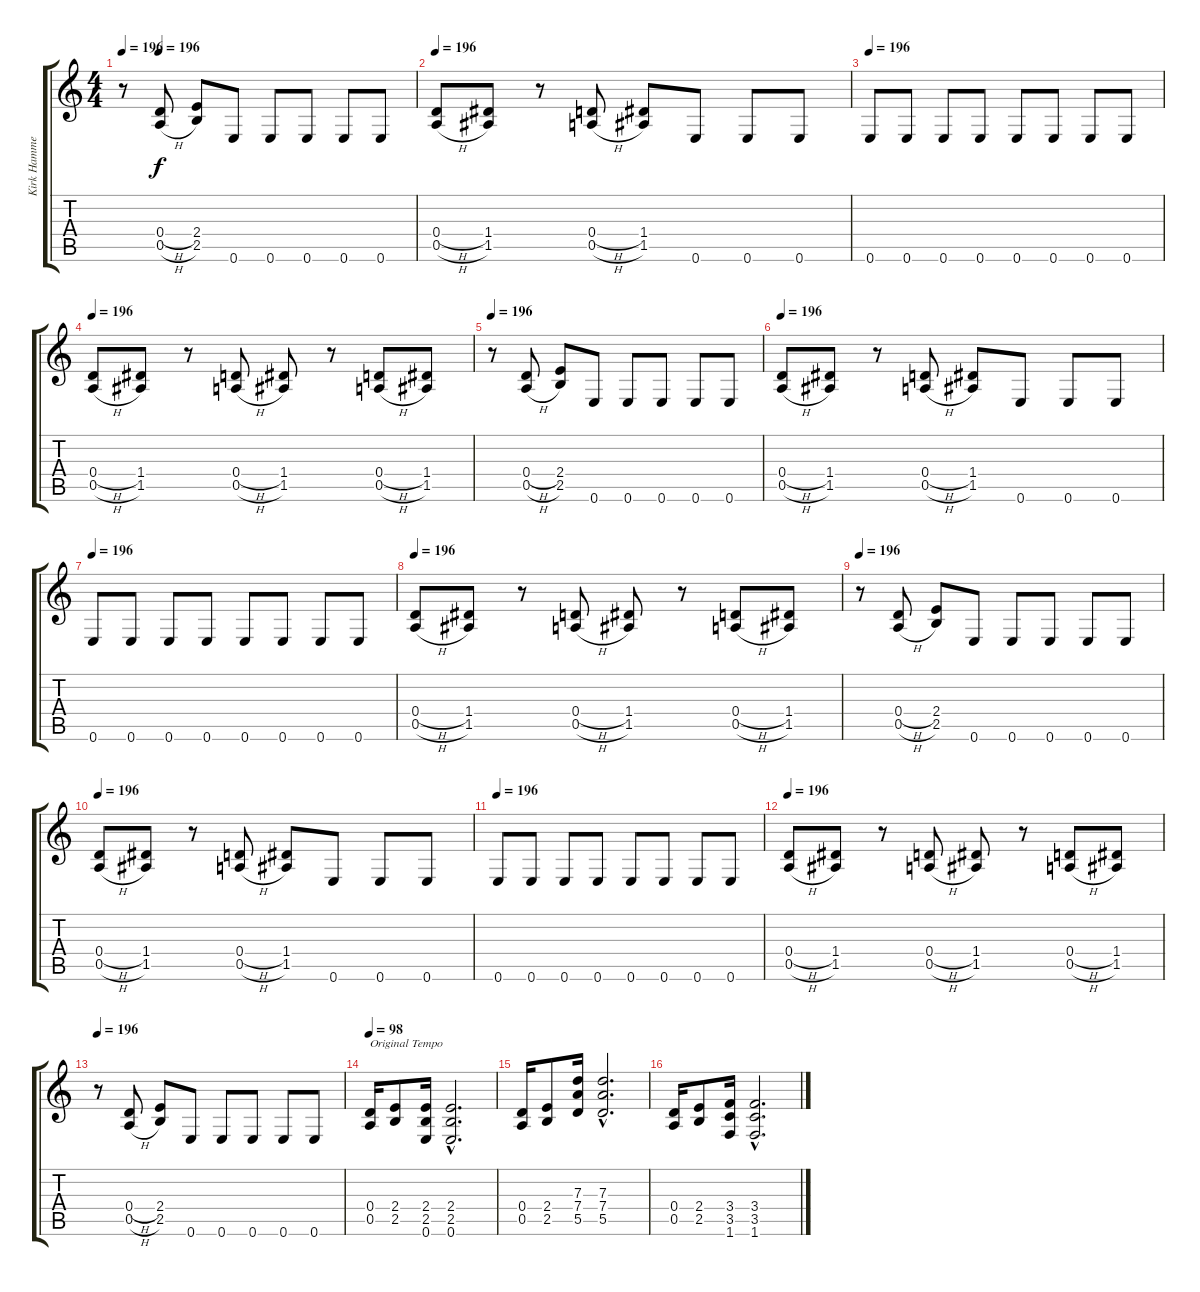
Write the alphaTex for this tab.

\track ("Kirk Hammet" "Kirk Hamme") {instrument distortionguitar}
\staff {score tabs}
\tuning (E4 B3 G3 D3 A2 E2) {hide}
\ts (4 4)
\tempo 196
\tempo (196 0.125)
\clef g2
\ks c
r.8{dy f} (0.4{h} 0.5{h}).8 (2.4 2.5).8 0.6.8 0.6.8 0.6.8 0.6.8 0.6.8 |
\tempo 196
(0.4{h} 0.5{h}).8 (1.4 1.5).8 r.8 (0.4{h} 0.5{h}).8 (1.4 1.5).8 0.6.8 0.6.8 0.6.8 |
\tempo 196
0.6.8 0.6.8 0.6.8 0.6.8 0.6.8 0.6.8 0.6.8 0.6.8 |
\tempo 196
(0.4{h} 0.5{h}).8 (1.4 1.5).8 r.8 (0.4{h} 0.5{h}).8 (1.4 1.5).8 r.8 (0.4{h} 0.5{h}).8 (1.4 1.5).8 |
\tempo 196
r.8 (0.4{h} 0.5{h}).8 (2.4 2.5).8 0.6.8 0.6.8 0.6.8 0.6.8 0.6.8 |
\tempo 196
(0.4{h} 0.5{h}).8 (1.4 1.5).8 r.8 (0.4{h} 0.5{h}).8 (1.4 1.5).8 0.6.8 0.6.8 0.6.8 |
\tempo 196
0.6.8 0.6.8 0.6.8 0.6.8 0.6.8 0.6.8 0.6.8 0.6.8 |
\tempo 196
(0.4{h} 0.5{h}).8 (1.4 1.5).8 r.8 (0.4{h} 0.5{h}).8 (1.4 1.5).8 r.8 (0.4{h} 0.5{h}).8 (1.4 1.5).8 |
\tempo 196
r.8 (0.4{h} 0.5{h}).8 (2.4 2.5).8 0.6.8 0.6.8 0.6.8 0.6.8 0.6.8 |
\tempo 196
(0.4{h} 0.5{h}).8 (1.4 1.5).8 r.8 (0.4{h} 0.5{h}).8 (1.4 1.5).8 0.6.8 0.6.8 0.6.8 |
\tempo 196
0.6.8 0.6.8 0.6.8 0.6.8 0.6.8 0.6.8 0.6.8 0.6.8 |
\tempo 196
(0.4{h} 0.5{h}).8 (1.4 1.5).8 r.8 (0.4{h} 0.5{h}).8 (1.4 1.5).8 r.8 (0.4{h} 0.5{h}).8 (1.4 1.5).8 |
\tempo 196
r.8 (0.4{h} 0.5{h}).8 (2.4 2.5).8 0.6.8 0.6.8 0.6.8 0.6.8 0.6.8 |
\tempo 98
(0.4 0.5).16{txt "Original Tempo"} (2.4 2.5).8 (2.4 2.5 0.6).16 (2.4{hac} 2.5{hac} 0.6{hac}).2{d} |
(0.4 0.5).16 (2.4 2.5).8 (7.3 7.4 5.5).16 (7.3{hac} 7.4{hac} 5.5{hac}).2{d} |
(0.4 0.5).16 (2.4 2.5).8 (3.4 3.5 1.6).16 (3.4{hac} 3.5{hac} 1.6{hac}).2{d}
